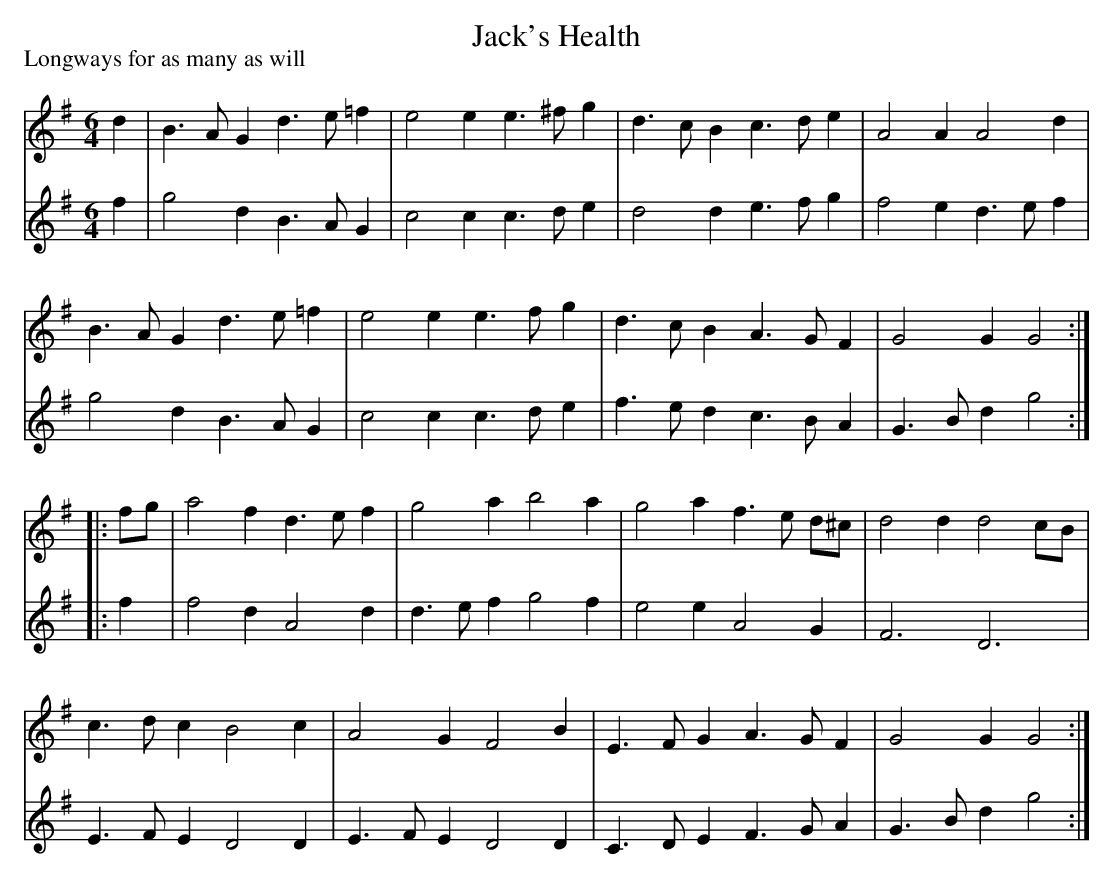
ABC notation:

X:1
T: Jack's Health
P: Longways for as many as will
M: 6/4
L: 1/4
K: G
V:1
V:2
V:1
d |\
B>AG d>e=f | e2e e>^fg | d>cB c>de | A2A A2d |
B>AG d>e=f | e2e e>fg | d>cB A>GF | G2G G2 ::
f/g/ |\
a2f d>ef | g2a b2a | g2a f>e d/^c/ | d2d d2c/B/ |
c>dc B2c | A2G F2B | E>FG A>GF | G2G G2 :|
V:2
f| g2dB>AG | c2c c>de |d2d e>fg |f2e d>ef |
g2dB>AG | c2c c>de | f>ed c>BA | G>Bd g2 ::
f | f2dA2d | d>ef g2f | e2e A2G |F3 D3 |
E>FE D2D | E>FE D2D | C>DE F>GA | G>Bd g2 :|
